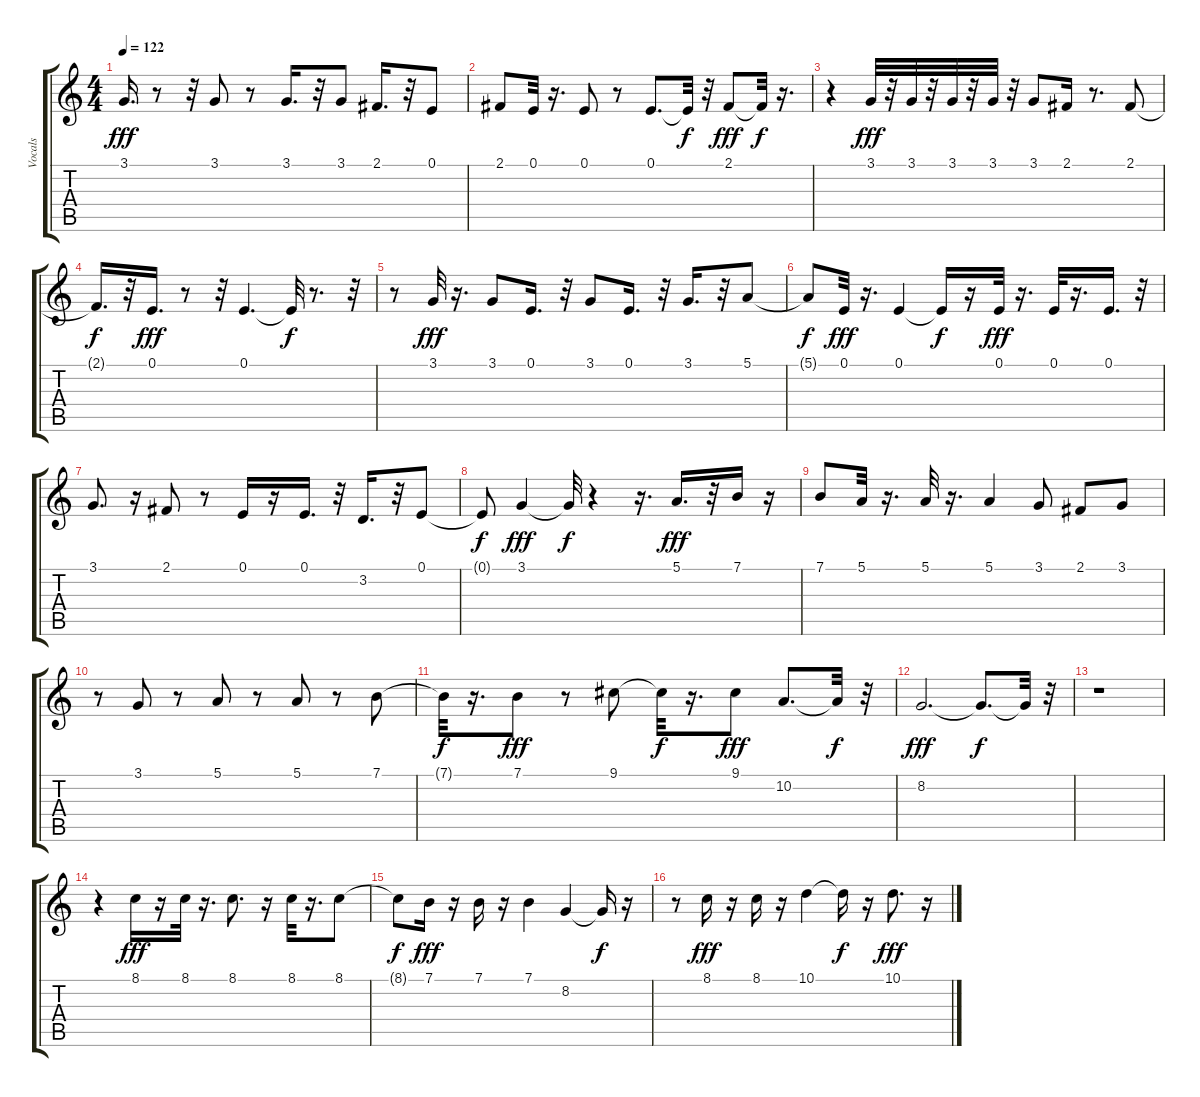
\track ("Vocals" "Vocals") {instrument tenorsax}
\staff {score tabs}
\tuning (E4 B3 G3 D3 A2 E2) {hide}
\ts (4 4)
\tempo 122
\clef g2
\ks c
3.1.16{d dy fff} r.8 r.32 3.1.8 r.8 3.1.16{d} r.32 3.1.8 2.1.16{d} r.32 0.1.8 |
2.1.8 0.1.32 r.16{d} 0.1.8 r.8 0.1.8{d} 0.1{t}.32{dy f} r.32 2.1.8{dy fff} 2.1{t}.32{dy f} r.16{d} |
r.4 3.1.32{dy fff} r.32 3.1.32 r.32 3.1.32 r.32 3.1.32 r.32 3.1.8 2.1.16 r.8{d} 2.1.8 |
2.1{t}.16{d dy f} r.32 0.1.16{d dy fff} r.8 r.32 0.1.4{d} 0.1{t}.32{dy f} r.8{d} r.32 |
r.8 3.1.32{dy fff} r.16{d} 3.1.8 0.1.16{d} r.32 3.1.8 0.1.16{d} r.32 3.1.16{d} r.32 5.1.8 |
5.1{t}.8{dy f} 0.1.32{dy fff} r.16{d} 0.1.4 0.1{t}.16{dy f} r.16 0.1.32{dy fff} r.16{d} 0.1.32 r.16{d} 0.1.16{d} r.32 |
3.1.8{d} r.16 2.1.8 r.8 0.1.16 r.16 0.1.16{d} r.32 3.2.16{d} r.32 0.1.8 |
0.1{t}.8{dy f} 3.1.4{dy fff} 3.1{t}.32{dy f} r.4 r.16{d} 5.1.16{d dy fff} r.32 7.1.16 r.16 |
7.1.8 5.1.32 r.16{d} 5.1.32 r.16{d} 5.1.4 3.1.8 2.1.8 3.1.8 |
r.8 3.1.8 r.8 5.1.8 r.8 5.1.8 r.8 7.1.8 |
7.1{t}.32{dy f} r.16{d} 7.1.8{dy fff} r.8 9.1.8 9.1{t}.32{dy f} r.16{d} 9.1.8{dy fff} 10.2.8{d} 10.2{t}.32{dy f} r.32 |
8.2.2{d dy fff} 8.2{t}.8{d dy f} 8.2{t}.32 r.32 |
r.1 |
r.4 8.1.16{dy fff} r.16 8.1.32 r.16{d} 8.1.8{d} r.16 8.1.32 r.16{d} 8.1.8 |
8.1{t}.8{dy f} 7.1.16{dy fff} r.16 7.1.16 r.16 7.1.4 8.2.4 8.2{t}.16{dy f} r.16 |
r.8 8.1.16{dy fff} r.16 8.1.16 r.16 10.1.4 10.1{t}.16{dy f} r.16 10.1.8{d dy fff} r.16
